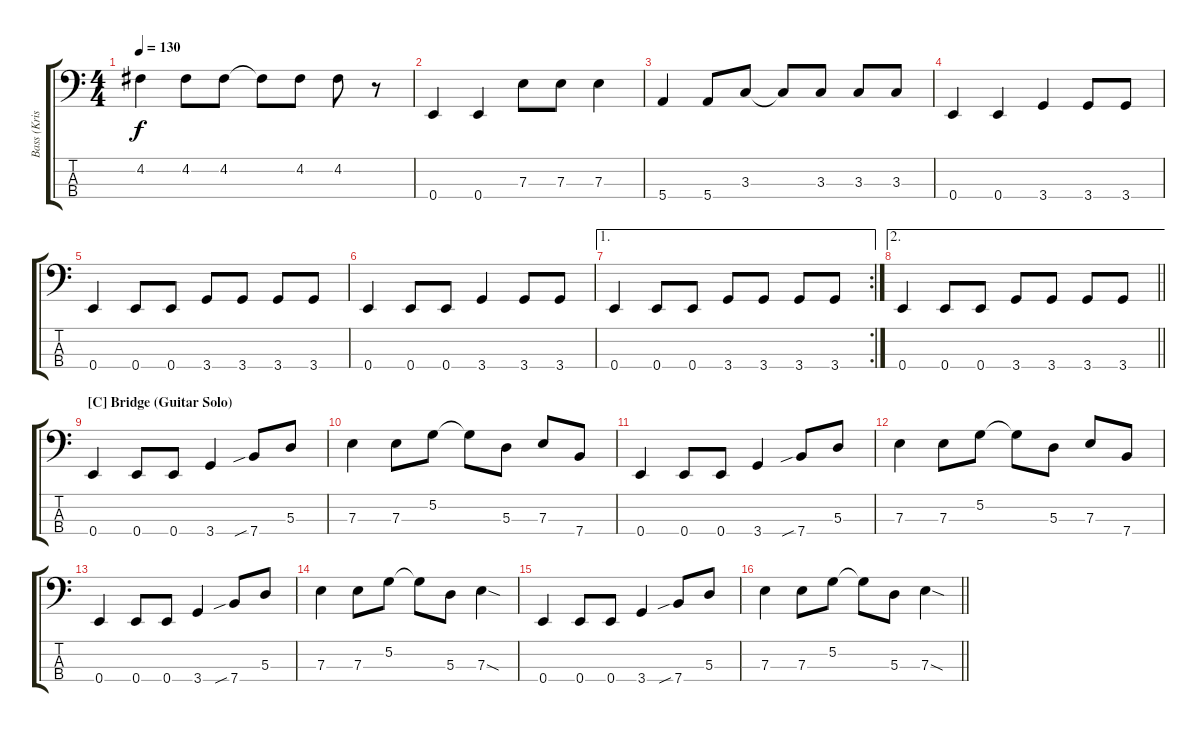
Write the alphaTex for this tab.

\track ("Bass (Krist Novoselic)" "Bass (Kris") {instrument electricbassfinger}
\staff {score tabs}
\tuning (G2 D2 A1 E1) {hide}
\ts (4 4)
\tempo 130
\clef f4
\ks c
4.2.4{dy f} 4.2.8 4.2.8 4.2{t}.8 4.2.8 4.2.8 r.8 |
0.4.4 0.4.4 7.3.8 7.3.8 7.3.4 |
5.4.4 5.4.8 3.3.8 3.3{t}.8 3.3.8 3.3.8 3.3.8 |
0.4.4 0.4.4 3.4.4 3.4.8 3.4.8 |
0.4.4 0.4.8 0.4.8 3.4.8 3.4.8 3.4.8 3.4.8 |
0.4.4 0.4.8 0.4.8 3.4.4 3.4.8 3.4.8 |
\ae 1
\rc 2
0.4.4 0.4.8 0.4.8 3.4.8 3.4.8 3.4.8 3.4.8 |
\ae 2
\barLineRight lightlight
0.4.4 0.4.8 0.4.8 3.4.8 3.4.8 3.4.8 3.4.8 |
\section ("" "[C] Bridge (Guitar Solo)")
0.4.4 0.4.8 0.4.8 3.4.4 7.4{sib}.8 5.3.8 |
7.3.4 7.3.8 5.2.8 5.2{t}.8 5.3.8 7.3.8 7.4.8 |
0.4.4 0.4.8 0.4.8 3.4.4 7.4{sib}.8 5.3.8 |
7.3.4 7.3.8 5.2.8 5.2{t}.8 5.3.8 7.3.8 7.4.8 |
0.4.4 0.4.8 0.4.8 3.4.4 7.4{sib}.8 5.3.8 |
7.3.4 7.3.8 5.2.8 5.2{t}.8 5.3.8 7.3{sod}.4 |
0.4.4 0.4.8 0.4.8 3.4.4 7.4{sib}.8 5.3.8 |
\barLineRight lightlight
7.3.4 7.3.8 5.2.8 5.2{t}.8 5.3.8 7.3{sod}.4
